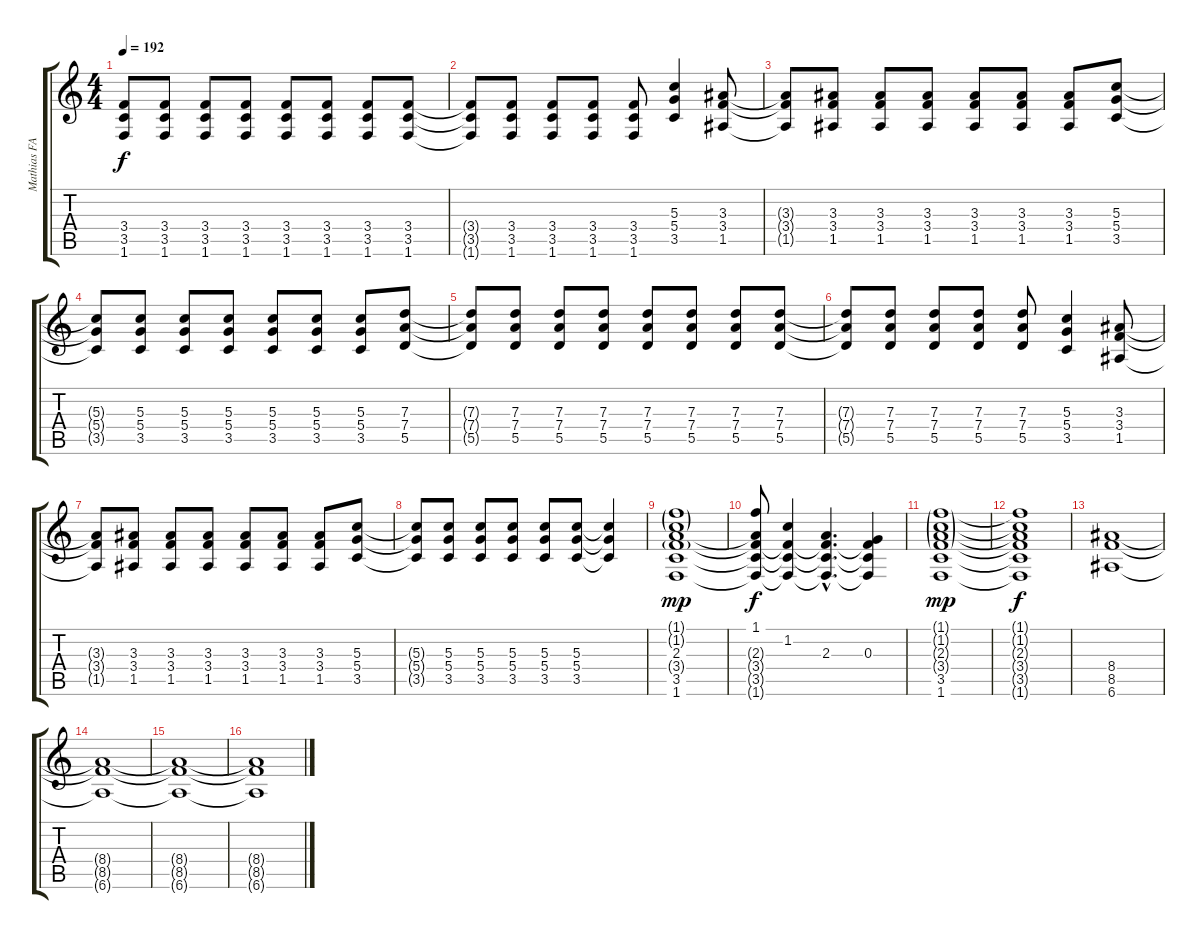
\track ("Mathias FARM" "Mathias FA") {instrument distortionguitar}
\staff {score tabs}
\tuning (E4 B3 G3 D3 A2 E2) {hide}
\ts (4 4)
\tempo 192
\clef g2
\ks c
(3.4{t} 3.5{t} 1.6{t}).8{dy f} (3.4 3.5 1.6).8 (3.4 3.5 1.6).8 (3.4 3.5 1.6).8 (3.4 3.5 1.6).8 (3.4 3.5 1.6).8 (3.4 3.5 1.6).8 (3.4 3.5 1.6).8 |
(3.4{t} 3.5{t} 1.6{t}).8 (3.4 3.5 1.6).8 (3.4 3.5 1.6).8 (3.4 3.5 1.6).8 (3.4 3.5 1.6).8 (5.3 5.4 3.5).4 (3.3 3.4 1.5).8 |
(3.3{t} 3.4{t} 1.5{t}).8 (3.3 3.4 1.5).8 (3.3 3.4 1.5).8 (3.3 3.4 1.5).8 (3.3 3.4 1.5).8 (3.3 3.4 1.5).8 (3.3 3.4 1.5).8 (5.3 5.4 3.5).8 |
(5.3{t} 5.4{t} 3.5{t}).8 (5.3 5.4 3.5).8 (5.3 5.4 3.5).8 (5.3 5.4 3.5).8 (5.3 5.4 3.5).8 (5.3 5.4 3.5).8 (5.3 5.4 3.5).8 (7.3 7.4 5.5).8 |
(7.3{t} 7.4{t} 5.5{t}).8 (7.3 7.4 5.5).8 (7.3 7.4 5.5).8 (7.3 7.4 5.5).8 (7.3 7.4 5.5).8 (7.3 7.4 5.5).8 (7.3 7.4 5.5).8 (7.3 7.4 5.5).8 |
(7.3{t} 7.4{t} 5.5{t}).8 (7.3 7.4 5.5).8 (7.3 7.4 5.5).8 (7.3 7.4 5.5).8 (7.3 7.4 5.5).8 (5.3 5.4 3.5).4 (3.3 3.4 1.5).8 |
(3.3{t} 3.4{t} 1.5{t}).8 (3.3 3.4 1.5).8 (3.3 3.4 1.5).8 (3.3 3.4 1.5).8 (3.3 3.4 1.5).8 (3.3 3.4 1.5).8 (3.3 3.4 1.5).8 (5.3 5.4 3.5).8 |
(5.3{t} 5.4{t} 3.5{t}).8 (5.3 5.4 3.5).8 (5.3 5.4 3.5).8 (5.3 5.4 3.5).8 (5.3 5.4 3.5).8 (5.3 5.4 3.5).8 (5.3{t} 5.4{t} 3.5{t}).4 |
(1.1{g} 1.2{g} 2.3 3.4{g} 3.5 1.6).1{dy mp} |
(1.1 2.3{t} 3.4{t} 3.5{t} 1.6{t}).8{dy f} (1.2 3.4{t} 3.5{t} 1.6{t}).4 (2.3{hac} 3.4{hac t} 3.5{hac t} 1.6{hac t}).4{d} (0.3 3.4{t} 3.5{t} 1.6{t}).4 |
(1.1{g} 1.2{g} 2.3{g} 3.4{g} 3.5 1.6).1{dy mp} |
(1.1{t} 1.2{t} 2.3{t} 3.4{t} 3.5{t} 1.6{t}).1{dy f} |
(8.4 8.5 6.6).1 |
(8.4{t} 8.5{t} 6.6{t}).1 |
(8.4{t} 8.5{t} 6.6{t}).1 |
(8.4{t} 8.5{t} 6.6{t}).1
